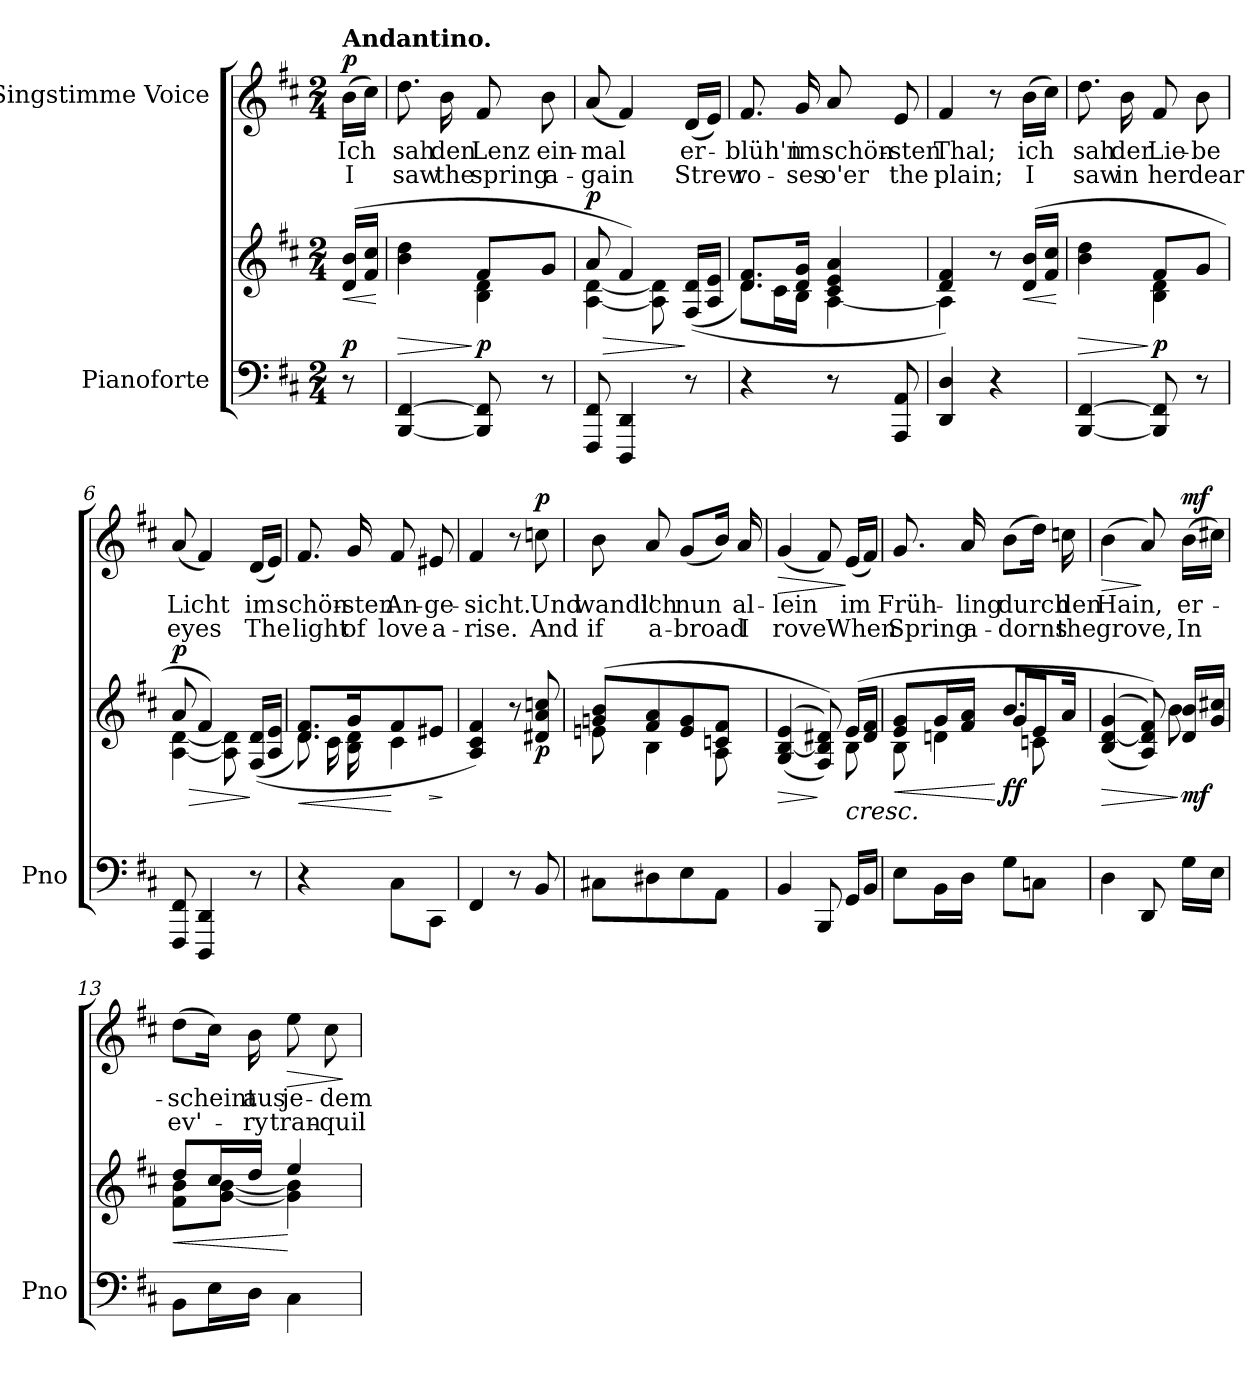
**kern	**kern	**dynam	**kern	**text	**text	**dynam
*part2	*part2	*part2	*part1	*part1	*part1	*part1
*staff3	*staff2	*staff2/3	*staff1	*staff1	*staff1	*staff1
*I"Pianoforte	*	*	*I"Singstimme Voice	*	*	*
*I'Pno	*	*	*	*	*	*
*clefF4	*clefG2	*	*clefG2	*	*	*
*k[f#c#]	*k[f#c#]	*	*k[f#c#]	*	*	*
*M2/4	*M2/4	*	*M2/4	*	*	*
=	=	=	=	=	=	=
!	!	!	!LO:TX:a:B:t=Andantino.	!	!	!
!	!	!LO:HP:b	!	!LO:LY:b	!LO:LY:b	!
!	!	!LO:DY:n=1:a=2	!	!	!	!LO:DY:a
8r	(>16d/ 16b/LL	< p	(>16b\LL	Ich	I	p
.	16f#/ 16cc#/JJ	.	16cc#\JJ)	.	.	.
.	.	[	.	.	.	.
=1	=1	=1	=1	=1	=1	=1
!	!	!LO:HP:b	!	!LO:LY:b	!LO:LY:b	!
*	*^	*	*	*	*	*
[4BBB/ [4FF#/	4b\ 4dd\	4ryy	>	8.dd\	sah	saw	.
!	!	!	!	!	!LO:LY:b	!LO:LY:b	!
.	.	.	.	16b\	den	the	.
!	!	!	!LO:DY:n=1:b	!	!LO:LY:b	!LO:LY:b	!
8BBB/] 8FF#/]	8f#/L	4B\ 4d\	] p	8f#/	Lenz	spring	.
!	!	!	!	!	!LO:LY:b	!LO:LY:b	!
8r	8g/J	.	.	8b\	ein-	a-	.
=2	=2	=2	=2	=2	=2	=2	=2
!	!	!	!LO:HP:b	!	!LO:LY:b	!LO:LY:b	!
!	!	!	!LO:DY:n=1:a	!	!	!	!
8FFF#/ 8FF#/	8a/	[4A\ [4d\	> p	(<8a/	-mal	-gain	.
4DDD/ 4DD/	4f#/)	.	.	4f#/)	.	.	.
.	.	8A\] 8d\]	.	.	.	.	.
!	!	!	!	!	!LO:LY:b	!LO:LY:b	!
8r	(<(>16F#/ 16d/LL	8ryy	]	(<16d/LL	er-	Strew	.
.	16A/ 16e/JJ	.	.	16e/JJ)	.	.	.
!!LO:LB:g=z
=3	=3	=3	=3	=3	=3	=3	=3
!	!	!	!	!	!LO:LY:b	!LO:LY:b	!
4r	8.d/ 8.f#/L	8d\L)	.	8.f#/	blüh'n	ro-	.
.	.	16c#\L	.	.	.	.	.
!	!	!	!	!	!LO:LY:b	!LO:LY:b	!
.	16d/ 16g/Jk	16B\JJ	.	16g/	im	-ses	.
!	!	!	!	!	!LO:LY:b	!LO:LY:b	!
8r	4c#/ 4e/ 4a/	[4A\	.	8a/	schön-	o'er	.
!	!	!	!	!	!LO:LY:b	!LO:LY:b	!
8AAA/ 8AA/	.	.	.	8e/	-sten	the	.
=4	=4	=4	=4	=4	=4	=4	=4
!	!	!	!	!	!LO:LY:b	!LO:LY:b	!
4DD/ 4D/	4d/ 4f#/)	4A\]	.	4f#/	Thal;	plain;	.
4r	8r	8ryy	.	8r	.	.	.
!	!	!	!LO:HP:b	!	!LO:LY:b	!LO:LY:b	!
.	(>16d/ 16b/LL	8ryy	<	(>16b\LL	ich	I	.
.	16f#/ 16cc#/JJ	.	.	16cc#\JJ)	.	.	.
*	*v	*v	*	*	*	*	*
.	.	[	.	.	.	.
=5	=5	=5	=5	=5	=5	=5
!	!	!LO:HP:b	!	!LO:LY:b	!LO:LY:b	!
*	*^	*	*	*	*	*
[4BBB/ [4FF#/	4b\ 4dd\	4ryy	>	8.dd\	sah	saw	.
!	!	!	!	!	!LO:LY:b	!LO:LY:b	!
.	.	.	.	16b\	der	in	.
!	!	!	!LO:DY:n=1:b	!	!LO:LY:b	!LO:LY:b	!
8BBB/] 8FF#/]	8f#/L	4B\ 4d\	] p	8f#/	Lie-	her	.
!	!	!	!	!	!LO:LY:b	!LO:LY:b	!
8r	8g/J	.	.	8b\	-be	dear	.
=6	=6	=6	=6	=6	=6	=6	=6
!	!	!	!LO:HP:b	!	!LO:LY:b	!LO:LY:b	!
!	!	!	!LO:DY:n=1:a	!	!	!	!
8FFF#/ 8FF#/	8a/	[4A\ [4d\	> p	(<8a/	Licht	eyes	.
4DDD/ 4DD/	4f#/)	.	.	4f#/)	.	.	.
.	.	8A\] 8d\]	.	.	.	.	.
!	!	!	!	!	!LO:LY:b	!LO:LY:b	!
8r	(<(>16F#/ 16d/LL	8ryy	]	(<16d/LL	im	The	.
.	16A/ 16e/JJ	.	.	16e/JJ)	.	.	.
*	*v	*v	*	*	*	*	*
!!LO:PB:g=z
=7	=7	=7	=7	=7	=7	=7
*^	*	*	*	*	*	*
!	!	!	!LO:HP:b	!	!LO:LY:b	!LO:LY:b	!
*	*	*^	*	*	*	*	*
*	*	*	*^	*	*	*	*	*
4ryy	4r	8.d/ 8.f#/L	8d\L)	4ryy	<	8.f#/	schön-	light	.
.	.	.	16c#\L	.	.	.	.	.	.
!	!	!	!	!	!	!	!LO:LY:b	!LO:LY:b	!
.	.	16g/K	16B\ 16d\J	.	.	16g/	-sten	of	.
!	!	!	!	!	!	!	!LO:LY:b	!LO:LY:b	!
8A/	8C#\L	8f#/	4ryy	4c#\	[	8f#/	An-	love	.
!	!	!	!	!	!LO:HP:b	!	!LO:LY:b	!LO:LY:b	!
8G#X/J	8CC#\J	8e#X/J	.	.	>	8e#X/	ge-	a-	.
*v	*v	*	*	*	*	*	*	*	*
*	*v	*v	*v	*	*	*	*	*
.	.	]	.	.	.	.
=8	=8	=8	=8	=8	=8	=8
*^	*	*	*	*	*	*
!	!	!	!	!	!LO:LY:b	!LO:LY:b	!
4FF#/	4ryy	4A/ 4c#/ 4f#/)	.	4f#/	-sicht.	-rise.	.
8r	8ryy	8r	.	8r	.	.	.
!	!	!	!LO:DY:b	!	!LO:LY:b	!LO:LY:b	!LO:DY:a
8BB/	8ryy	8d#X/ 8a/ 8ccn/	p	8ccn\	Und	And	p
=9	=9	=9	=9	=9	=9	=9	=9
*	*	*^	*	*	*	*	*
!	!	!	!	!	!	!LO:LY:b	!LO:LY:b	!
*v	*v	*	*	*	*	*	*	*
8C#X\L	(>8gn/ 8b/L	8en\	.	8b\	wandl'	if	.
!	!	!	!	!	!LO:LY:b	!LO:LY:b	!
8D#X\	8f#/ 8a/	4B\	.	8a/	ich	a-	.
!	!	!	!	!	!LO:LY:b	!LO:LY:b	!
8E\	8e/ 8g/	.	.	(<8g/L	nun	-broad	.
8AA\J	8cn/ 8f#/J	8A\	.	16b/Jk)	.	.	.
!	!	!	!	!	!LO:LY:b	!LO:LY:b	!
.	.	.	.	16a/	al-	I	.
=10	=10	=10	=10	=10	=10	=10	=10
!	!	!	!LO:HP:b	!	!LO:LY:b	!LO:LY:b	!LO:HP:b
4BB/	(>(<4G/ [4B/ 4e/	4.ryy	>	(<4g/	-lein	rove	>
8BBB/	8F#/ 8B/] 8d#X/)))	.	]	8f#/)	.	.	.
!	!LO:TX:b:i:t=cresc.	!	!	!	!	!	!
!	!	!	!	!	!LO:LY:b	!LO:LY:b	!
16GG/LL	(>16e/LL	8B\	.	(<16e/LL	im	When	]
16BB/JJ	16d#/ 16f#/JJ	.	.	16f#/JJ)	.	.	.
*	*v	*v	*	*	*	*	*
!!LO:PB:g=z
=11	=11	=11	=11	=11	=11	=11
!	!	!LO:HP:b	!	!LO:LY:b	!LO:LY:b	!
*	*^	*	*	*	*	*
*	*	*^	*	*	*	*	*
8E\L	8e/ 8g/L	8B\	4ryy	<	8.g/	Früh-	Spring	.
16BB\L	16g/L	4dn\	.	.	.	.	.	.
!	!	!	!	!	!	!LO:LY:b	!LO:LY:b	!
16D\JJ	16f#/ 16a/JJ	.	.	.	16a/	-ling	a-	.
!	!	!	!	!LO:DY:n=1:b	!	!LO:LY:b	!LO:LY:b	!
8G\L	8.b/L	.	8g\L	[ ff	(>8b\L	durch	-dorns	.
8Cn\J	.	8cn\	8e/J	.	16dd\Jk)	.	.	.
!	!	!	!	!	!	!LO:LY:b	!LO:LY:b	!
.	16a/Jk	.	.	.	16ccn\	den	the	.
*	*v	*v	*v	*	*	*	*	*
=12	=12	=12	=12	=12	=12	=12
!	!	!LO:HP:b	!	!LO:LY:b	!LO:LY:b	!LO:HP:b
*	*^	*	*	*	*	*
4D\	(>(<4B/ [4d/ 4g/	4.ryy	>	(>4b\	Hain,	grove,	>
8DD/	8A/ 8d/] 8f#/)))	.	.	8a/)	.	.	]
!	!	!	!LO:DY:n=1:b	!	!LO:LY:b	!LO:LY:b	!LO:DY:a
16G\LL	16d/ 16b/LL	8b\	] mf	(>16b\LL	er-	In	mf
16E\JJ	16g/ 16cc#X/JJ	.	.	16cc#X\JJ)	.	.	.
=13	=13	=13	=13	=13	=13	=13	=13
!	!	!	!LO:HP:b	!	!LO:LY:b	!LO:LY:b	!
8BB\L	8dd/L	8f#\ 8b\L	<	(>8dd\L	-scheint	ev'-	.
16E\L	16cc#/L	[8g\ [8b\J	.	16cc#\Jk)	.	.	.
!	!	!	!	!	!LO:LY:b	!LO:LY:b	!
16D\JJ	16dd/JJ	.	.	16b\	aus	-ry	.
!	!	!	!	!	!LO:LY:b	!LO:LY:b	!LO:HP:b
4C#\	4ee/	4g\] 4b\]	[	8ee\	je-	tran-	>
!	!	!	!	!	!LO:LY:b	!LO:LY:b	!
.	.	.	.	8cc#\	-dem	-quil	.
*	*v	*v	*	*	*	*	*
.	.	.	.	.	.	]
=	=	=	=	=	=	=
*-	*-	*-	*-	*-	*-	*-
